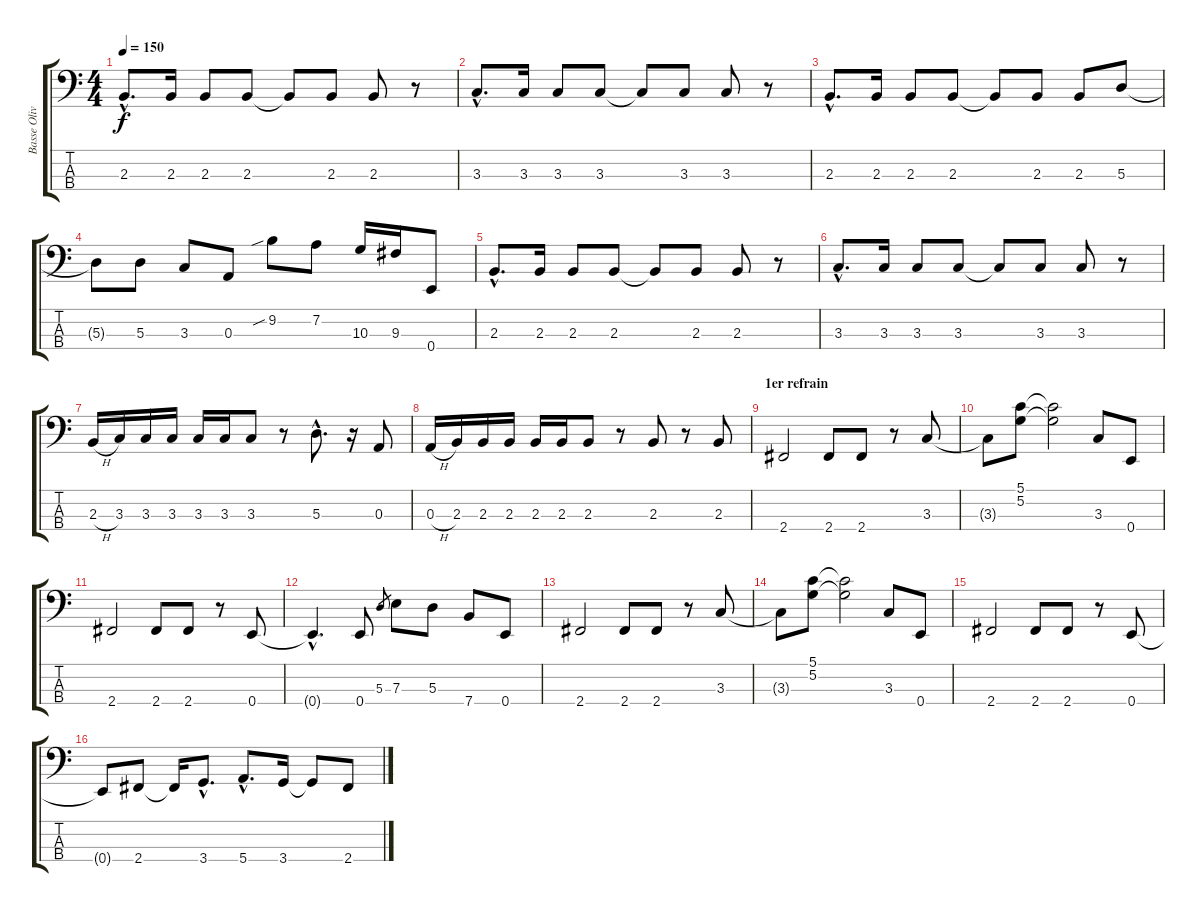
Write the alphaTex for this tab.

\track ("Basse Oliv" "Basse Oliv") {instrument electricbassfinger}
\staff {score tabs}
\tuning (G2 D2 A1 E1) {hide}
\ts (4 4)
\tempo 150
\clef f4
\ks c
2.3{hac}.8{d dy f} 2.3.16 2.3.8 2.3.8 2.3{t}.8 2.3.8 2.3.8 r.8 |
3.3{hac}.8{d} 3.3.16 3.3.8 3.3.8 3.3{t}.8 3.3.8 3.3.8 r.8 |
2.3{hac}.8{d} 2.3.16 2.3.8 2.3.8 2.3{t}.8 2.3.8 2.3.8 5.3.8 |
5.3{t}.8 5.3.8 3.3.8 0.3.8 9.2{sib}.8 7.2.8 10.3.16 9.3.16 0.4.8 |
2.3{hac}.8{d} 2.3.16 2.3.8 2.3.8 2.3{t}.8 2.3.8 2.3.8 r.8 |
3.3{hac}.8{d} 3.3.16 3.3.8 3.3.8 3.3{t}.8 3.3.8 3.3.8 r.8 |
2.3{h}.16 3.3.16 3.3.16 3.3.16 3.3.16 3.3.16 3.3.8 r.8 5.3{hac}.8{d} r.16 0.3.8 |
0.3{h}.16 2.3.16 2.3.16 2.3.16 2.3.16 2.3.16 2.3.8 r.8 2.3.8 r.8 2.3.8 |
\section ("" "1er refrain")
2.4.2 2.4.8 2.4.8 r.8 3.3.8 |
3.3{t}.8 (5.1 5.2).8 (5.1{t} 5.2{t}).2 3.3.8 0.4.8 |
2.4.2 2.4.8 2.4.8 r.8 0.4.8 |
0.4{hac t}.4{d} 0.4.8 5.3.8{gr} 7.3.8 5.3.8 7.4.8 0.4.8 |
2.4.2 2.4.8 2.4.8 r.8 3.3.8 |
3.3{t}.8 (5.1 5.2).8 (5.1{t} 5.2{t}).2 3.3.8 0.4.8 |
2.4.2 2.4.8 2.4.8 r.8 0.4.8 |
0.4{t}.8 2.4.8 2.4{t}.16 3.4{hac}.8{d} 5.4{hac}.8{d} 3.4.16 3.4{t}.8 2.4.8
